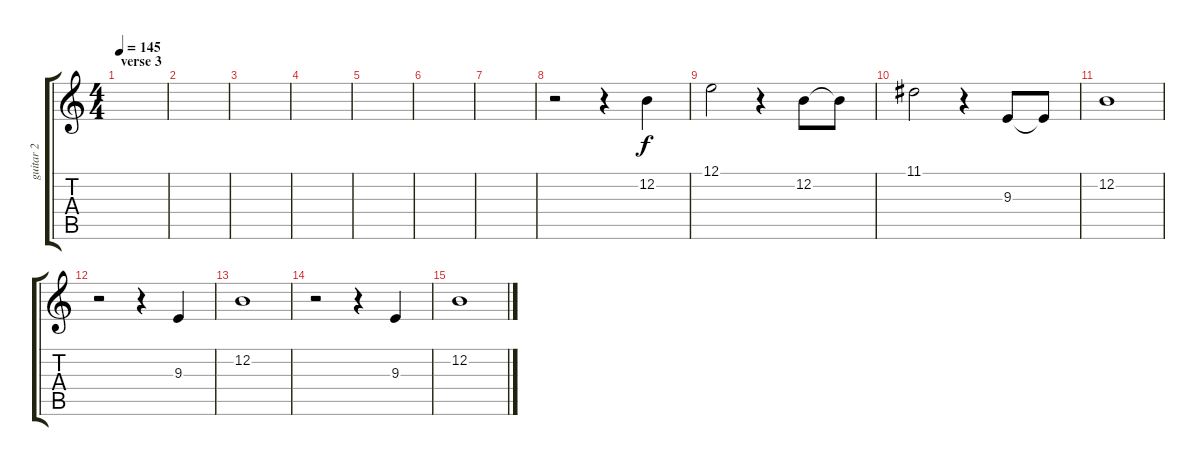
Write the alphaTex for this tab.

\track ("guitar 2" "guitar 2") {instrument pad1newage}
\staff {score tabs}
\tuning (E4 B3 G3 D3 A2 E2) {hide}
\ts (4 4)
\section ("" "verse 3")
\tempo 145
\clef g2
\ks c
|
|
|
|
|
|
|
r.2 r.4 12.2.4 |
12.1.2 r.4 12.2.8 12.2{t}.8 |
11.1.2 r.4 9.3.8 9.3{t}.8 |
12.2.1 |
r.2 r.4 9.3.4 |
12.2.1 |
r.2 r.4 9.3.4 |
12.2.1
